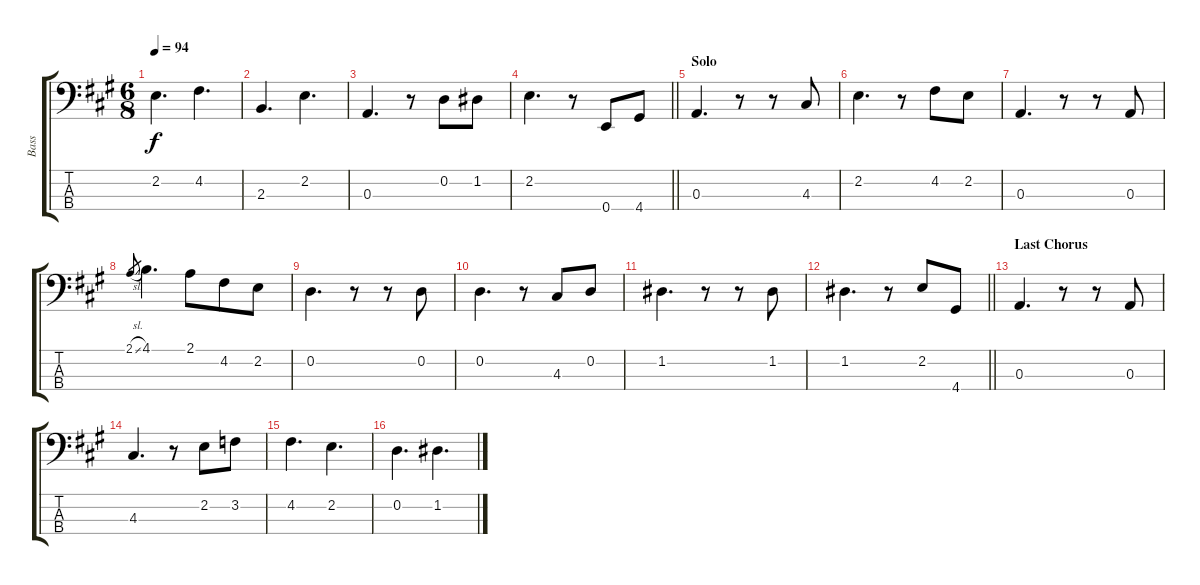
\track ("Bass" "Bass") {instrument electricbasspick}
\staff {score tabs}
\tuning (G2 D2 A1 E1) {hide}
\ts (6 8)
\tempo 94
\clef f4
\ks a
2.2.4{d dy f} 4.2.4{d} |
2.3.4{d} 2.2.4{d} |
0.3.4{d} r.8 0.2.8 1.2.8 |
\barLineRight lightlight
2.2.4{d} r.8 0.4.8 4.4.8 |
\section ("" "Solo")
0.3.4{d} r.8 r.8 4.3.8 |
2.2.4{d} r.8 4.2.8 2.2.8 |
0.3.4{d} r.8 r.8 0.3.8 |
2.1{sl}.8{gr} 4.1.4{d} 2.1.8 4.2.8 2.2.8 |
0.2.4{d} r.8 r.8 0.2.8 |
0.2.4{d} r.8 4.3.8 0.2.8 |
1.2.4{d} r.8 r.8 1.2.8 |
\barLineRight lightlight
1.2.4{d} r.8 2.2.8 4.4.8 |
\section ("" "Last Chorus")
0.3.4{d} r.8 r.8 0.3.8 |
4.3.4{d} r.8 2.2.8 3.2.8 |
4.2.4{d} 2.2.4{d} |
0.2.4{d} 1.2.4{d}
